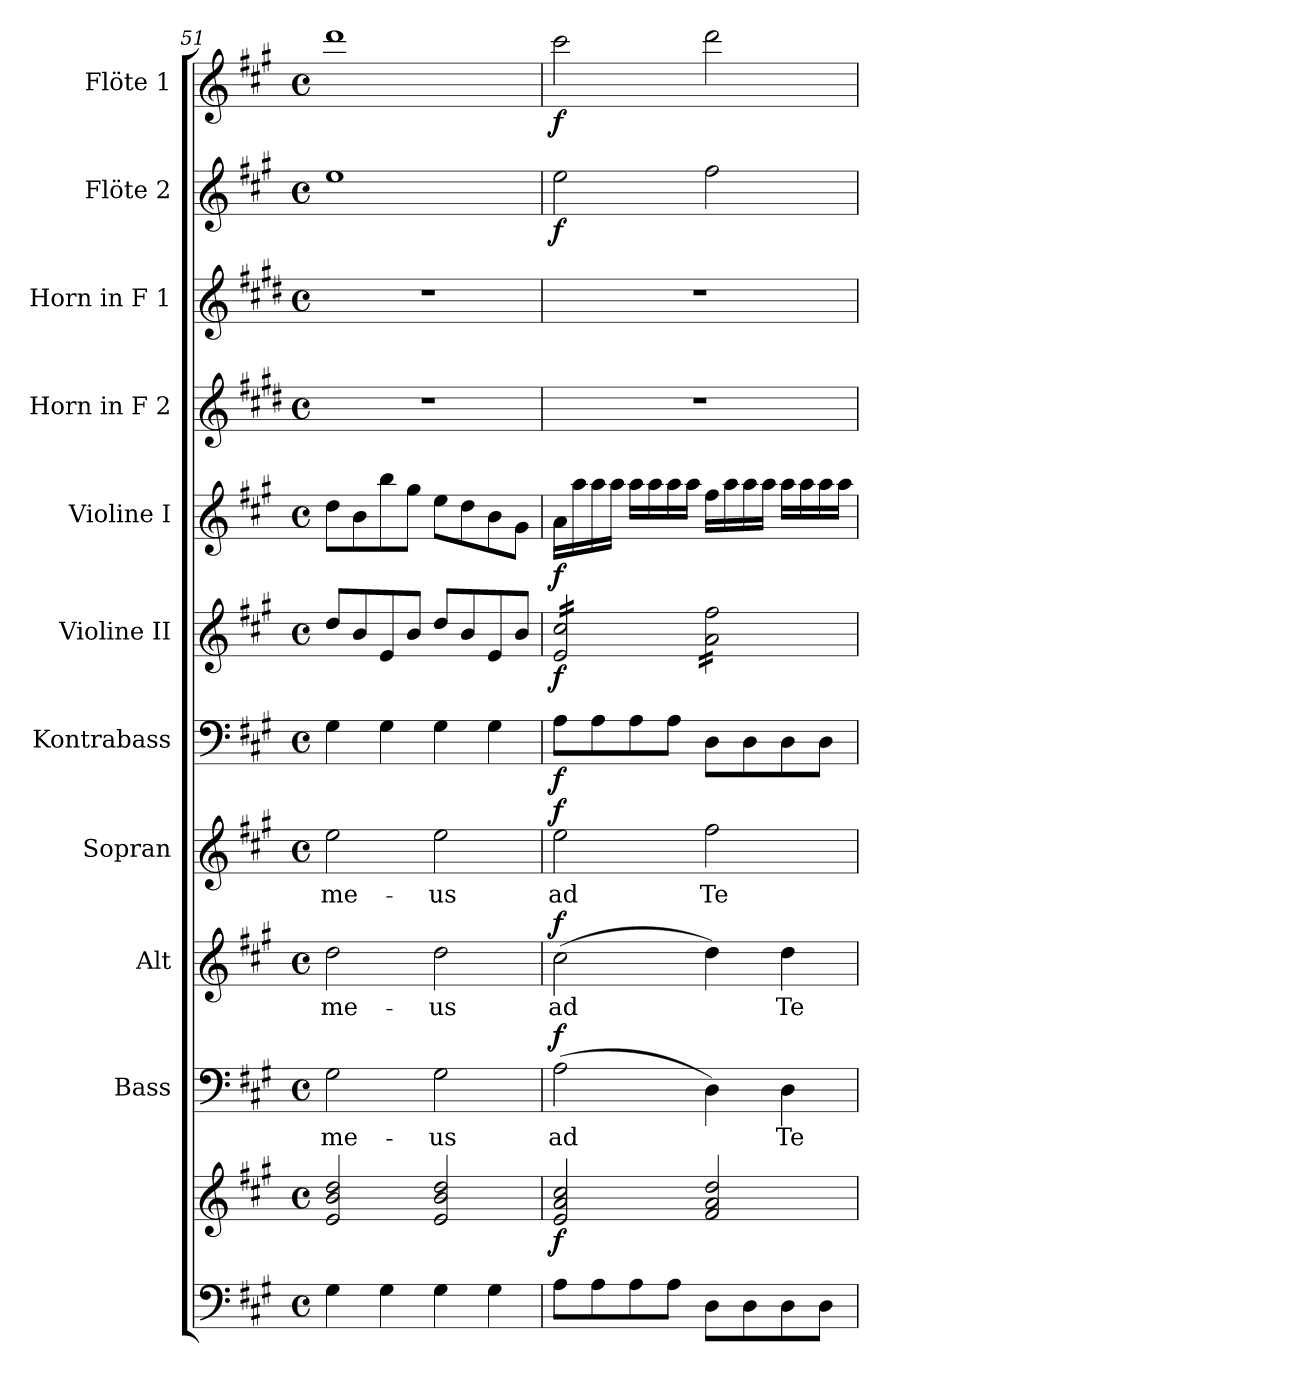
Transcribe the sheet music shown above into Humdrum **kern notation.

**kern	**kern	**dynam	**kern	**text	**dynam	**kern	**text	**dynam	**kern	**text	**dynam	**kern	**dynam	**kern	**dynam	**kern	**dynam	**kern	**kern	**kern	**dynam	**kern	**dynam
*part11	*part11	*part11	*part10	*part10	*part10	*part9	*part9	*part9	*part8	*part8	*part8	*part7	*part7	*part6	*part6	*part5	*part5	*part4	*part3	*part2	*part2	*part1	*part1
*staff12	*staff11	*staff11/12	*staff10	*staff10	*staff10	*staff9	*staff9	*staff9	*staff8	*staff8	*staff8	*staff7	*staff7	*staff6	*staff6	*staff5	*staff5	*staff4	*staff3	*staff2	*staff2	*staff1	*staff1
*	*	*	*I"Bass	*	*	*I"Alt	*	*	*I"Sopran	*	*	*I"Kontrabass	*	*I"Violine II	*	*I"Violine I	*	*I"Horn in F 2	*I"Horn in F 1	*I"Flöte 2	*	*I"Flöte 1	*
*	*	*	*I'B.	*	*	*I'A.	*	*	*I'S.	*	*	*I'Kb.	*	*I'Vl. II	*	*I'Vl. I	*	*	*	*I'Fl. 2	*	*I'Fl. 1	*
*clefF4	*clefG2	*	*clefF4	*	*	*clefG2	*	*	*clefG2	*	*	*clefF4	*	*clefG2	*	*clefG2	*	*clefG2	*clefG2	*clefG2	*	*clefG2	*
*	*	*	*	*	*	*	*	*	*	*	*	*ITrd7c12	*	*	*	*	*	*ITrd4c7	*ITrd4c7	*	*	*	*
*k[f#c#g#]	*k[f#c#g#]	*	*k[f#c#g#]	*	*	*k[f#c#g#]	*	*	*k[f#c#g#]	*	*	*k[f#c#g#]	*	*k[f#c#g#]	*	*k[f#c#g#]	*	*k[f#c#g#]	*k[f#c#g#]	*k[f#c#g#]	*	*k[f#c#g#]	*
*A:	*A:	*	*A:	*	*	*A:	*	*	*A:	*	*	*A:	*	*A:	*	*A:	*	*A:	*A:	*A:	*	*A:	*
*M4/4	*M4/4	*	*M4/4	*	*	*M4/4	*	*	*M4/4	*	*	*M4/4	*	*M4/4	*	*M4/4	*	*M4/4	*M4/4	*M4/4	*	*M4/4	*
*met(c)	*met(c)	*	*met(c)	*	*	*met(c)	*	*	*met(c)	*	*	*met(c)	*	*met(c)	*	*met(c)	*	*met(c)	*met(c)	*met(c)	*	*met(c)	*
=51	=51	=51	=51	=51	=51	=51	=51	=51	=51	=51	=51	=51	=51	=51	=51	=51	=51	=51	=51	=51	=51	=51	=51
!	!	!	!	!LO:LY:b	!	!	!LO:LY:b	!	!	!LO:LY:b	!	!	!	!	!	!	!	!	!	!	!	!	!
4G#\	2e/ 2b/ 2dd/	.	2G#\	me-	.	2dd\	me-	.	2ee\	me-	.	4GG#\	.	8dd/L	.	8dd\L	.	1r	1r	1ee	.	1ddd	.
.	.	.	.	.	.	.	.	.	.	.	.	.	.	8b/	.	8b\	.	.	.	.	.	.	.
4G#\	.	.	.	.	.	.	.	.	.	.	.	4GG#\	.	8e/	.	8bb\	.	.	.	.	.	.	.
.	.	.	.	.	.	.	.	.	.	.	.	.	.	8b/J	.	8gg#\J	.	.	.	.	.	.	.
!	!	!	!	!LO:LY:b	!	!	!LO:LY:b	!	!	!LO:LY:b	!	!	!	!	!	!	!	!	!	!	!	!	!
4G#\	2e/ 2b/ 2dd/	.	2G#\	-us	.	2dd\	-us	.	2ee\	-us	.	4GG#\	.	8dd/L	.	8ee\L	.	.	.	.	.	.	.
.	.	.	.	.	.	.	.	.	.	.	.	.	.	8b/	.	8dd\	.	.	.	.	.	.	.
4G#\	.	.	.	.	.	.	.	.	.	.	.	4GG#\	.	8e/	.	8b\	.	.	.	.	.	.	.
.	.	.	.	.	.	.	.	.	.	.	.	.	.	8b/J	.	8g#\J	.	.	.	.	.	.	.
=52	=52	=52	=52	=52	=52	=52	=52	=52	=52	=52	=52	=52	=52	=52	=52	=52	=52	=52	=52	=52	=52	=52	=52
!	!	!LO:DY:b	!	!LO:LY:b	!LO:DY:a	!	!LO:LY:b	!LO:DY:a	!	!LO:LY:b	!LO:DY:a	!	!LO:DY:b	!	!LO:DY:b	!	!LO:DY:b	!	!	!	!LO:DY:b	!	!LO:DY:b
*	*	*	*	*	*	*	*	*	*	*	*	*	*	*tremolo	*	*	*	*	*	*	*	*	*
8A\L	2e/ 2a/ 2cc#/	f	(>2A\	ad	f	(>2cc#\	ad	f	2ee\	ad	f	8AA\L	f	16e/ 16cc#/LL	f	16a\LL	f	1r	1r	2ee\	f	2ccc#\	f
.	.	.	.	.	.	.	.	.	.	.	.	.	.	16e/ 16cc#/	.	16aa\	.	.	.	.	.	.	.
8A\	.	.	.	.	.	.	.	.	.	.	.	8AA\	.	16e/ 16cc#/	.	16aa\	.	.	.	.	.	.	.
.	.	.	.	.	.	.	.	.	.	.	.	.	.	16e/ 16cc#/	.	16aa\JJ	.	.	.	.	.	.	.
8A\	.	.	.	.	.	.	.	.	.	.	.	8AA\	.	16e/ 16cc#/	.	16aa\LL	.	.	.	.	.	.	.
.	.	.	.	.	.	.	.	.	.	.	.	.	.	16e/ 16cc#/	.	16aa\	.	.	.	.	.	.	.
8A\J	.	.	.	.	.	.	.	.	.	.	.	8AA\J	.	16e/ 16cc#/	.	16aa\	.	.	.	.	.	.	.
.	.	.	.	.	.	.	.	.	.	.	.	.	.	16e/ 16cc#/JJ	.	16aa\JJ	.	.	.	.	.	.	.
!	!	!	!	!	!	!	!	!	!	!LO:LY:b	!	!	!	!	!	!	!	!	!	!	!	!	!
8D\L	2f#/ 2a/ 2dd/	.	4D\)	.	.	4dd\)	.	.	2ff#\	Te	.	8DD\L	.	16a\ 16ff#\LL	.	16ff#\LL	.	.	.	2ff#\	.	2ddd\	.
.	.	.	.	.	.	.	.	.	.	.	.	.	.	16a\ 16ff#\	.	16aa\	.	.	.	.	.	.	.
8D\	.	.	.	.	.	.	.	.	.	.	.	8DD\	.	16a\ 16ff#\	.	16aa\	.	.	.	.	.	.	.
.	.	.	.	.	.	.	.	.	.	.	.	.	.	16a\ 16ff#\	.	16aa\JJ	.	.	.	.	.	.	.
!	!	!	!	!LO:LY:b	!	!	!LO:LY:b	!	!	!	!	!	!	!	!	!	!	!	!	!	!	!	!
8D\	.	.	4D\	Te	.	4dd\	Te	.	.	.	.	8DD\	.	16a\ 16ff#\	.	16aa\LL	.	.	.	.	.	.	.
.	.	.	.	.	.	.	.	.	.	.	.	.	.	16a\ 16ff#\	.	16aa\	.	.	.	.	.	.	.
8D\J	.	.	.	.	.	.	.	.	.	.	.	8DD\J	.	16a\ 16ff#\	.	16aa\	.	.	.	.	.	.	.
.	.	.	.	.	.	.	.	.	.	.	.	.	.	16a\ 16ff#\JJ	.	16aa\JJ	.	.	.	.	.	.	.
*	*	*	*	*	*	*	*	*	*	*	*	*	*	*Xtremolo	*	*	*	*	*	*	*	*	*
=	=	=	=	=	=	=	=	=	=	=	=	=	=	=	=	=	=	=	=	=	=	=	=
*-	*-	*-	*-	*-	*-	*-	*-	*-	*-	*-	*-	*-	*-	*-	*-	*-	*-	*-	*-	*-	*-	*-	*-
